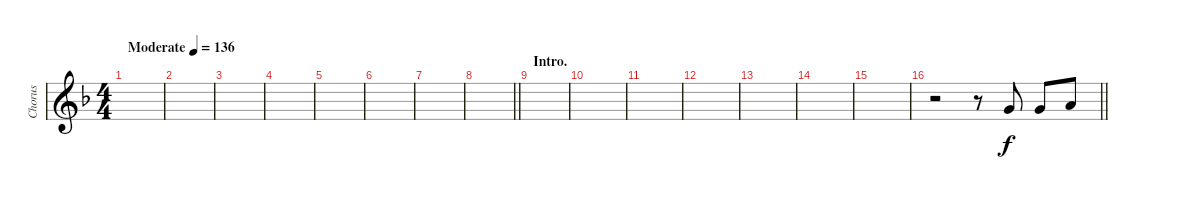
\track ("Chorus" "Chorus") {instrument lead6voice}
\staff {score}
\tuning (E4 B3 G3 D3 A2 E2) {hide}
\ts (4 4)
\tempo (136 "Moderate")
\clef g2
\ks dminor
|
|
|
|
|
|
|
\barLineRight lightlight
|
\section ("" "Intro.")
|
|
|
|
|
|
|
\barLineRight lightlight
r.2 r.8 3.1.8 3.1.8 5.1.8
